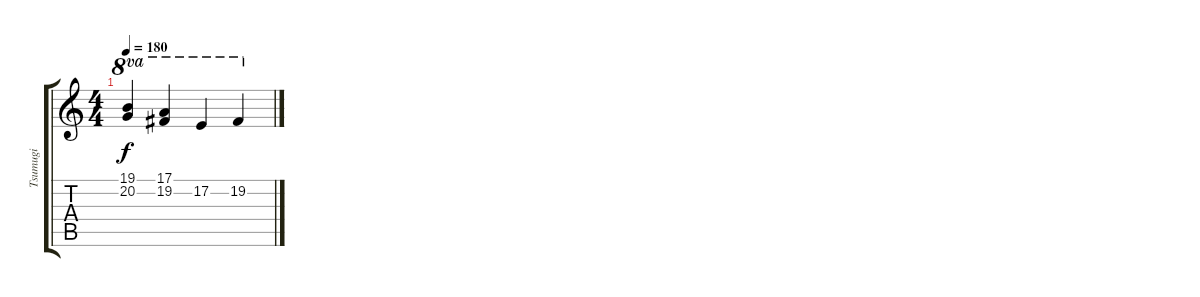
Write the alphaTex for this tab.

\track ("Tsumugi" "Tsumugi") {instrument lead2sawtooth}
\staff {score tabs}
\tuning (E4 B3 G3 D3 A2 E2) {hide}
\ts (4 4)
\tempo 180
\clef g2
\ks c
(19.1 20.2).4{ot 8va dy f} (17.1 19.2).4{ot 8va} 17.2.4{ot 8va} 19.2.4{ot 8va}
